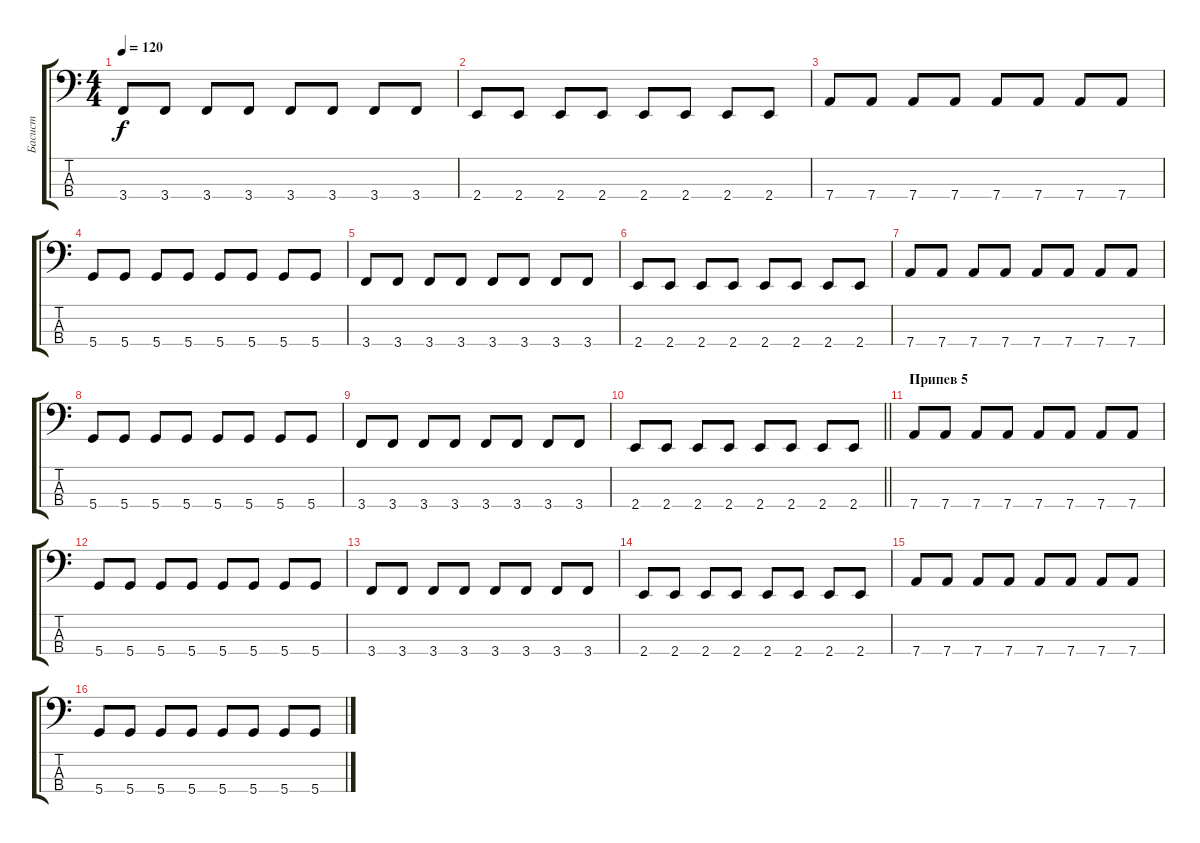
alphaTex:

\track ("Басист" "Басист") {instrument electricbassfinger}
\staff {score tabs}
\tuning (G2 D2 A1 D1) {hide}
\ts (4 4)
\tempo 120
\clef f4
\ks c
3.4.8{dy f} 3.4.8 3.4.8 3.4.8 3.4.8 3.4.8 3.4.8 3.4.8 |
2.4.8 2.4.8 2.4.8 2.4.8 2.4.8 2.4.8 2.4.8 2.4.8 |
7.4.8 7.4.8 7.4.8 7.4.8 7.4.8 7.4.8 7.4.8 7.4.8 |
5.4.8 5.4.8 5.4.8 5.4.8 5.4.8 5.4.8 5.4.8 5.4.8 |
3.4.8 3.4.8 3.4.8 3.4.8 3.4.8 3.4.8 3.4.8 3.4.8 |
2.4.8 2.4.8 2.4.8 2.4.8 2.4.8 2.4.8 2.4.8 2.4.8 |
7.4.8 7.4.8 7.4.8 7.4.8 7.4.8 7.4.8 7.4.8 7.4.8 |
5.4.8 5.4.8 5.4.8 5.4.8 5.4.8 5.4.8 5.4.8 5.4.8 |
3.4.8 3.4.8 3.4.8 3.4.8 3.4.8 3.4.8 3.4.8 3.4.8 |
\barLineRight lightlight
2.4.8 2.4.8 2.4.8 2.4.8 2.4.8 2.4.8 2.4.8 2.4.8 |
\section ("" "Припев 5")
7.4.8 7.4.8 7.4.8 7.4.8 7.4.8 7.4.8 7.4.8 7.4.8 |
5.4.8 5.4.8 5.4.8 5.4.8 5.4.8 5.4.8 5.4.8 5.4.8 |
3.4.8 3.4.8 3.4.8 3.4.8 3.4.8 3.4.8 3.4.8 3.4.8 |
2.4.8 2.4.8 2.4.8 2.4.8 2.4.8 2.4.8 2.4.8 2.4.8 |
7.4.8 7.4.8 7.4.8 7.4.8 7.4.8 7.4.8 7.4.8 7.4.8 |
5.4.8 5.4.8 5.4.8 5.4.8 5.4.8 5.4.8 5.4.8 5.4.8
